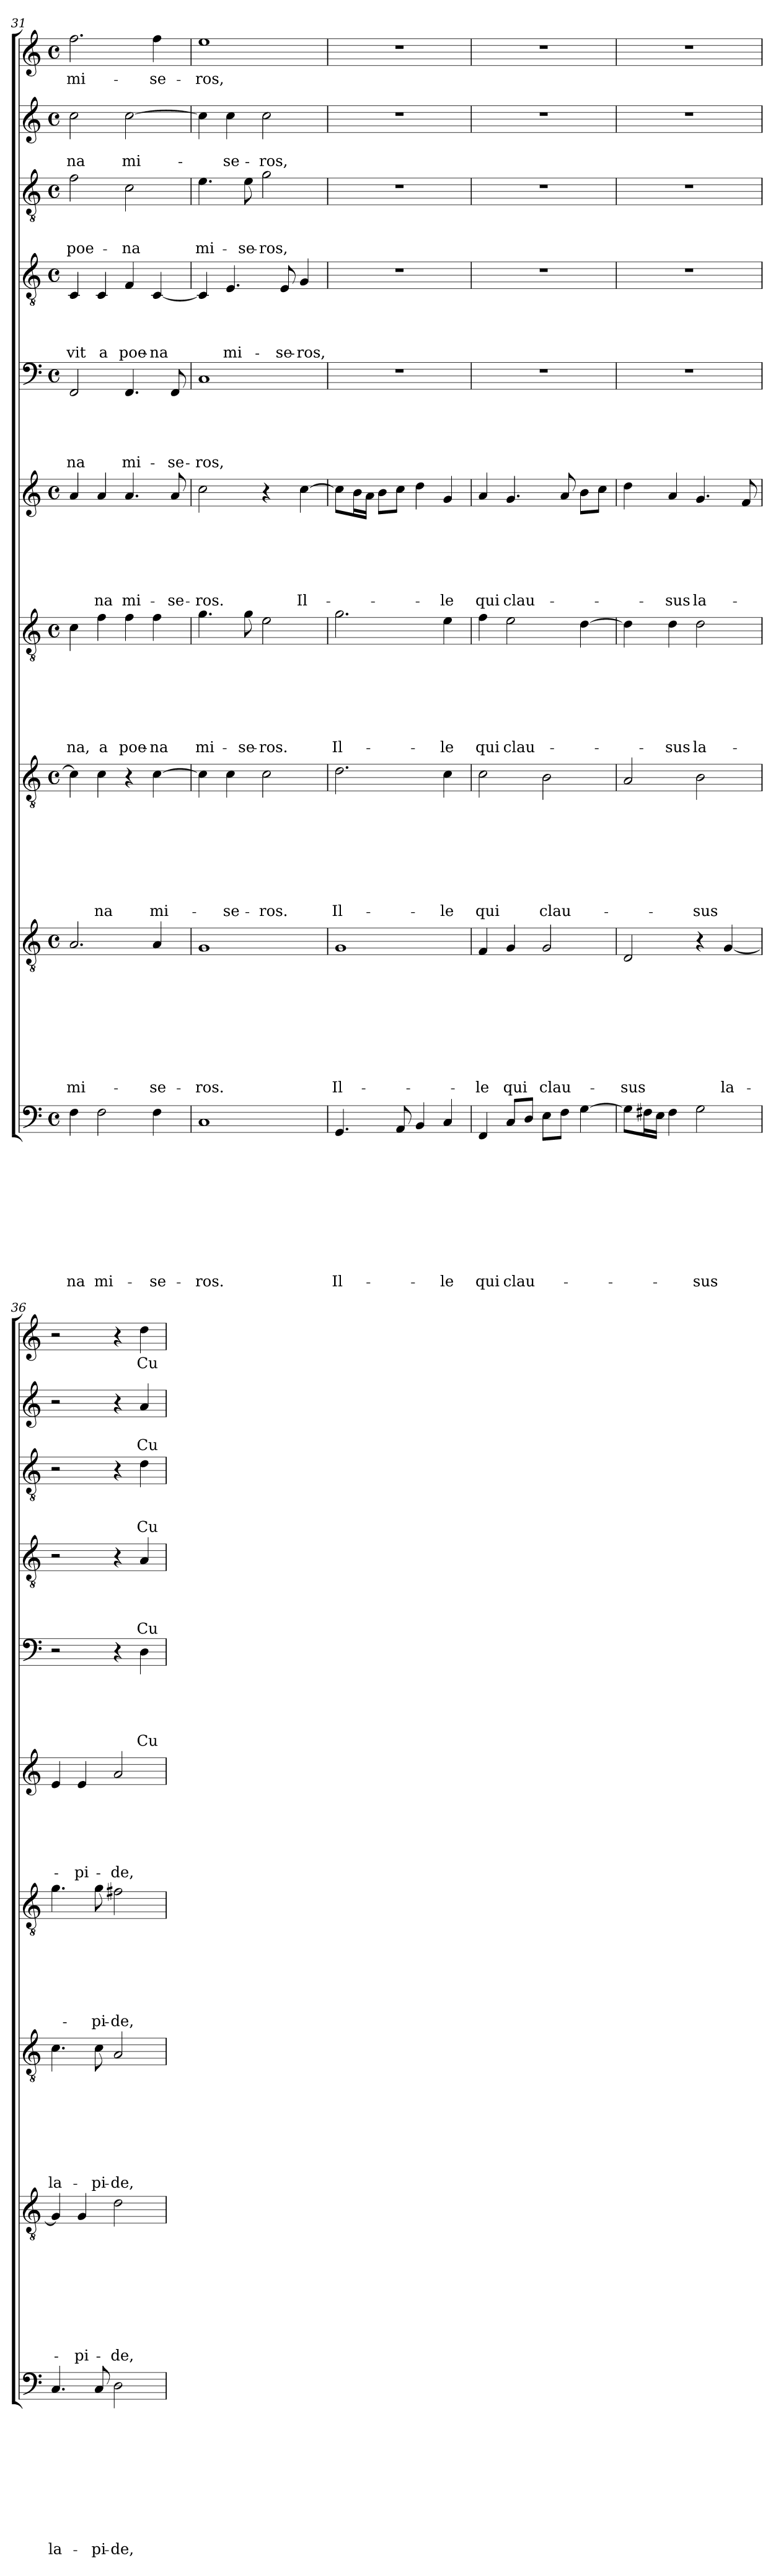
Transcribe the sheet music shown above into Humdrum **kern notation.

**kern	**text	**text	**text	**text	**text	**text	**text	**text	**text	**text	**kern	**text	**text	**text	**text	**text	**text	**text	**text	**text	**kern	**text	**text	**text	**text	**text	**text	**text	**text	**kern	**text	**text	**text	**text	**text	**text	**text	**kern	**text	**text	**text	**text	**text	**text	**kern	**text	**text	**text	**text	**text	**kern	**text	**text	**text	**text	**kern	**text	**text	**text	**kern	**text	**text	**kern	**text
*part10	*part10	*part10	*part10	*part10	*part10	*part10	*part10	*part10	*part10	*part10	*part9	*part9	*part9	*part9	*part9	*part9	*part9	*part9	*part9	*part9	*part8	*part8	*part8	*part8	*part8	*part8	*part8	*part8	*part8	*part7	*part7	*part7	*part7	*part7	*part7	*part7	*part7	*part6	*part6	*part6	*part6	*part6	*part6	*part6	*part5	*part5	*part5	*part5	*part5	*part5	*part4	*part4	*part4	*part4	*part4	*part3	*part3	*part3	*part3	*part2	*part2	*part2	*part1	*part1
*staff10	*staff10	*staff10	*staff10	*staff10	*staff10	*staff10	*staff10	*staff10	*staff10	*staff10	*staff9	*staff9	*staff9	*staff9	*staff9	*staff9	*staff9	*staff9	*staff9	*staff9	*staff8	*staff8	*staff8	*staff8	*staff8	*staff8	*staff8	*staff8	*staff8	*staff7	*staff7	*staff7	*staff7	*staff7	*staff7	*staff7	*staff7	*staff6	*staff6	*staff6	*staff6	*staff6	*staff6	*staff6	*staff5	*staff5	*staff5	*staff5	*staff5	*staff5	*staff4	*staff4	*staff4	*staff4	*staff4	*staff3	*staff3	*staff3	*staff3	*staff2	*staff2	*staff2	*staff1	*staff1
!!LO:LB:g=z
*clefF4	*	*	*	*	*	*	*	*	*	*	*clefGv2	*	*	*	*	*	*	*	*	*	*clefGv2	*	*	*	*	*	*	*	*	*clefGv2	*	*	*	*	*	*	*	*clefG2	*	*	*	*	*	*	*clefF4	*	*	*	*	*	*clefGv2	*	*	*	*	*clefGv2	*	*	*	*clefG2	*	*	*clefG2	*
*k[]	*	*	*	*	*	*	*	*	*	*	*k[]	*	*	*	*	*	*	*	*	*	*k[]	*	*	*	*	*	*	*	*	*k[]	*	*	*	*	*	*	*	*k[]	*	*	*	*	*	*	*k[]	*	*	*	*	*	*k[]	*	*	*	*	*k[]	*	*	*	*k[]	*	*	*k[]	*
*C:	*	*	*	*	*	*	*	*	*	*	*C:	*	*	*	*	*	*	*	*	*	*C:	*	*	*	*	*	*	*	*	*C:	*	*	*	*	*	*	*	*C:	*	*	*	*	*	*	*C:	*	*	*	*	*	*C:	*	*	*	*	*C:	*	*	*	*C:	*	*	*C:	*
*M4/4	*	*	*	*	*	*	*	*	*	*	*M4/4	*	*	*	*	*	*	*	*	*	*M4/4	*	*	*	*	*	*	*	*	*M4/4	*	*	*	*	*	*	*	*M4/4	*	*	*	*	*	*	*M4/4	*	*	*	*	*	*M4/4	*	*	*	*	*M4/4	*	*	*	*M4/4	*	*	*M4/4	*
*met(c)	*	*	*	*	*	*	*	*	*	*	*met(c)	*	*	*	*	*	*	*	*	*	*met(c)	*	*	*	*	*	*	*	*	*met(c)	*	*	*	*	*	*	*	*met(c)	*	*	*	*	*	*	*met(c)	*	*	*	*	*	*met(c)	*	*	*	*	*met(c)	*	*	*	*met(c)	*	*	*met(c)	*
=31	=31	=31	=31	=31	=31	=31	=31	=31	=31	=31	=31	=31	=31	=31	=31	=31	=31	=31	=31	=31	=31	=31	=31	=31	=31	=31	=31	=31	=31	=31	=31	=31	=31	=31	=31	=31	=31	=31	=31	=31	=31	=31	=31	=31	=31	=31	=31	=31	=31	=31	=31	=31	=31	=31	=31	=31	=31	=31	=31	=31	=31	=31	=31	=31
!	!	!	!	!	!	!	!	!	!	!LO:LY:b	!	!	!	!	!	!	!	!	!	!LO:LY:b	!	!	!	!	!	!	!	!	!	!	!	!	!	!	!	!	!LO:LY:b	!	!	!	!	!	!	!	!	!	!	!	!	!LO:LY:b	!	!	!	!	!LO:LY:b	!	!	!	!LO:LY:b	!	!	!LO:LY:b	!	!LO:LY:b
4F\	.	.	.	.	.	.	.	.	.	-na	2.A/	.	.	.	.	.	.	.	.	mi-	4c\]	.	.	.	.	.	.	.	.	4c\	.	.	.	.	.	.	-na,	4a/	.	.	.	.	.	.	2FF/	.	.	.	.	-na	4C/	.	.	.	-vit	2f\	.	.	poe-	2cc\	.	-na	2.ff\	mi-
!	!	!	!	!	!	!	!	!	!	!LO:LY:b	!	!	!	!	!	!	!	!	!	!	!	!	!	!	!	!	!	!	!LO:LY:b	!	!	!	!	!	!	!	!LO:LY:b	!	!	!	!	!	!	!LO:LY:b	!	!	!	!	!	!	!	!	!	!	!LO:LY:b	!	!	!	!	!	!	!	!	!
2F\	.	.	.	.	.	.	.	.	.	mi-	.	.	.	.	.	.	.	.	.	.	4c\	.	.	.	.	.	.	.	-na	4f\	.	.	.	.	.	.	a	4a/	.	.	.	.	.	-na	.	.	.	.	.	.	4C/	.	.	.	a	.	.	.	.	.	.	.	.	.
!	!	!	!	!	!	!	!	!	!	!	!	!	!	!	!	!	!	!	!	!	!	!	!	!	!	!	!	!	!	!	!	!	!	!	!	!	!LO:LY:b	!	!	!	!	!	!	!LO:LY:b	!	!	!	!	!	!LO:LY:b	!	!	!	!	!LO:LY:b	!	!	!	!LO:LY:b	!	!	!LO:LY:b	!	!
.	.	.	.	.	.	.	.	.	.	.	.	.	.	.	.	.	.	.	.	.	4r	.	.	.	.	.	.	.	.	4f\	.	.	.	.	.	.	poe-	4.a/	.	.	.	.	.	mi-	4.FF/	.	.	.	.	mi-	4F/	.	.	.	poe-	2c\	.	.	-na	[2cc\	.	mi-	.	.
!	!	!	!	!	!	!	!	!	!	!LO:LY:b	!	!	!	!	!	!	!	!	!	!LO:LY:b	!	!	!	!	!	!	!	!	!LO:LY:b	!	!	!	!	!	!	!	!LO:LY:b	!	!	!	!	!	!	!	!	!	!	!	!	!	!	!	!	!	!LO:LY:b	!	!	!	!	!	!	!	!	!LO:LY:b
4F\	.	.	.	.	.	.	.	.	.	-se-	4A/	.	.	.	.	.	.	.	.	-se-	[4c\	.	.	.	.	.	.	.	mi-	4f\	.	.	.	.	.	.	-na	.	.	.	.	.	.	.	.	.	.	.	.	.	[4C/	.	.	.	-na	.	.	.	.	.	.	.	4ff\	-se-
!	!	!	!	!	!	!	!	!	!	!	!	!	!	!	!	!	!	!	!	!	!	!	!	!	!	!	!	!	!	!	!	!	!	!	!	!	!	!	!	!	!	!	!	!LO:LY:b	!	!	!	!	!	!LO:LY:b	!	!	!	!	!	!	!	!	!	!	!	!	!	!
.	.	.	.	.	.	.	.	.	.	.	.	.	.	.	.	.	.	.	.	.	.	.	.	.	.	.	.	.	.	.	.	.	.	.	.	.	.	8a/	.	.	.	.	.	-se-	8FF/	.	.	.	.	-se-	.	.	.	.	.	.	.	.	.	.	.	.	.	.
=32	=32	=32	=32	=32	=32	=32	=32	=32	=32	=32	=32	=32	=32	=32	=32	=32	=32	=32	=32	=32	=32	=32	=32	=32	=32	=32	=32	=32	=32	=32	=32	=32	=32	=32	=32	=32	=32	=32	=32	=32	=32	=32	=32	=32	=32	=32	=32	=32	=32	=32	=32	=32	=32	=32	=32	=32	=32	=32	=32	=32	=32	=32	=32	=32
!	!	!	!	!	!	!	!	!	!	!LO:LY:b	!	!	!	!	!	!	!	!	!	!LO:LY:b	!	!	!	!	!	!	!	!	!	!	!	!	!	!	!	!	!LO:LY:b	!	!	!	!	!	!	!LO:LY:b	!	!	!	!	!	!LO:LY:b	!	!	!	!	!	!	!	!	!LO:LY:b	!	!	!	!	!LO:LY:b
1C	.	.	.	.	.	.	.	.	.	-ros.	1G	.	.	.	.	.	.	.	.	-ros.	4c\]	.	.	.	.	.	.	.	.	4.g\	.	.	.	.	.	.	mi-	2cc\	.	.	.	.	.	-ros.	1C	.	.	.	.	-ros,	4C/]	.	.	.	.	4.e\	.	.	mi-	4cc\]	.	.	1ee	-ros,
!	!	!	!	!	!	!	!	!	!	!	!	!	!	!	!	!	!	!	!	!	!	!	!	!	!	!	!	!	!LO:LY:b	!	!	!	!	!	!	!	!	!	!	!	!	!	!	!	!	!	!	!	!	!	!	!	!	!	!LO:LY:b	!	!	!	!	!	!	!LO:LY:b	!	!
.	.	.	.	.	.	.	.	.	.	.	.	.	.	.	.	.	.	.	.	.	4c\	.	.	.	.	.	.	.	-se-	.	.	.	.	.	.	.	.	.	.	.	.	.	.	.	.	.	.	.	.	.	4.E/	.	.	.	mi-	.	.	.	.	4cc\	.	-se-	.	.
!	!	!	!	!	!	!	!	!	!	!	!	!	!	!	!	!	!	!	!	!	!	!	!	!	!	!	!	!	!	!	!	!	!	!	!	!	!LO:LY:b	!	!	!	!	!	!	!	!	!	!	!	!	!	!	!	!	!	!	!	!	!	!LO:LY:b	!	!	!	!	!
.	.	.	.	.	.	.	.	.	.	.	.	.	.	.	.	.	.	.	.	.	.	.	.	.	.	.	.	.	.	8g\	.	.	.	.	.	.	-se-	.	.	.	.	.	.	.	.	.	.	.	.	.	.	.	.	.	.	8e\	.	.	-se-	.	.	.	.	.
!	!	!	!	!	!	!	!	!	!	!	!	!	!	!	!	!	!	!	!	!	!	!	!	!	!	!	!	!	!LO:LY:b	!	!	!	!	!	!	!	!LO:LY:b	!	!	!	!	!	!	!	!	!	!	!	!	!	!	!	!	!	!	!	!	!	!LO:LY:b	!	!	!LO:LY:b	!	!
.	.	.	.	.	.	.	.	.	.	.	.	.	.	.	.	.	.	.	.	.	2c\	.	.	.	.	.	.	.	-ros.	2e\	.	.	.	.	.	.	-ros.	4r	.	.	.	.	.	.	.	.	.	.	.	.	.	.	.	.	.	2g\	.	.	-ros,	2cc\	.	-ros,	.	.
!	!	!	!	!	!	!	!	!	!	!	!	!	!	!	!	!	!	!	!	!	!	!	!	!	!	!	!	!	!	!	!	!	!	!	!	!	!	!	!	!	!	!	!	!	!	!	!	!	!	!	!	!	!	!	!LO:LY:b	!	!	!	!	!	!	!	!	!
.	.	.	.	.	.	.	.	.	.	.	.	.	.	.	.	.	.	.	.	.	.	.	.	.	.	.	.	.	.	.	.	.	.	.	.	.	.	.	.	.	.	.	.	.	.	.	.	.	.	.	8E/	.	.	.	-se-	.	.	.	.	.	.	.	.	.
!	!	!	!	!	!	!	!	!	!	!	!	!	!	!	!	!	!	!	!	!	!	!	!	!	!	!	!	!	!	!	!	!	!	!	!	!	!	!	!	!	!	!	!	!LO:LY:b	!	!	!	!	!	!	!	!	!	!	!LO:LY:b	!	!	!	!	!	!	!	!	!
.	.	.	.	.	.	.	.	.	.	.	.	.	.	.	.	.	.	.	.	.	.	.	.	.	.	.	.	.	.	.	.	.	.	.	.	.	.	[4cc\	.	.	.	.	.	Il-	.	.	.	.	.	.	4G/	.	.	.	-ros,	.	.	.	.	.	.	.	.	.
=33	=33	=33	=33	=33	=33	=33	=33	=33	=33	=33	=33	=33	=33	=33	=33	=33	=33	=33	=33	=33	=33	=33	=33	=33	=33	=33	=33	=33	=33	=33	=33	=33	=33	=33	=33	=33	=33	=33	=33	=33	=33	=33	=33	=33	=33	=33	=33	=33	=33	=33	=33	=33	=33	=33	=33	=33	=33	=33	=33	=33	=33	=33	=33	=33
!	!	!	!	!	!	!	!	!	!	!LO:LY:b	!	!	!	!	!	!	!	!	!	!LO:LY:b	!	!	!	!	!	!	!	!	!LO:LY:b	!	!	!	!	!	!	!	!LO:LY:b	!	!	!	!	!	!	!	!	!	!	!	!	!	!	!	!	!	!	!	!	!	!	!	!	!	!	!
4.GG/	.	.	.	.	.	.	.	.	.	Il-	1G	.	.	.	.	.	.	.	.	Il-	2.d\	.	.	.	.	.	.	.	Il-	2.g\	.	.	.	.	.	.	Il-	8cc\L]	.	.	.	.	.	.	1r	.	.	.	.	.	1r	.	.	.	.	1r	.	.	.	1r	.	.	1r	.
.	.	.	.	.	.	.	.	.	.	.	.	.	.	.	.	.	.	.	.	.	.	.	.	.	.	.	.	.	.	.	.	.	.	.	.	.	.	16b\L	.	.	.	.	.	.	.	.	.	.	.	.	.	.	.	.	.	.	.	.	.	.	.	.	.	.
.	.	.	.	.	.	.	.	.	.	.	.	.	.	.	.	.	.	.	.	.	.	.	.	.	.	.	.	.	.	.	.	.	.	.	.	.	.	16a\JJ	.	.	.	.	.	.	.	.	.	.	.	.	.	.	.	.	.	.	.	.	.	.	.	.	.	.
.	.	.	.	.	.	.	.	.	.	.	.	.	.	.	.	.	.	.	.	.	.	.	.	.	.	.	.	.	.	.	.	.	.	.	.	.	.	8b\L	.	.	.	.	.	.	.	.	.	.	.	.	.	.	.	.	.	.	.	.	.	.	.	.	.	.
8AA/	.	.	.	.	.	.	.	.	.	.	.	.	.	.	.	.	.	.	.	.	.	.	.	.	.	.	.	.	.	.	.	.	.	.	.	.	.	8cc\J	.	.	.	.	.	.	.	.	.	.	.	.	.	.	.	.	.	.	.	.	.	.	.	.	.	.
4BB/	.	.	.	.	.	.	.	.	.	.	.	.	.	.	.	.	.	.	.	.	.	.	.	.	.	.	.	.	.	.	.	.	.	.	.	.	.	4dd\	.	.	.	.	.	.	.	.	.	.	.	.	.	.	.	.	.	.	.	.	.	.	.	.	.	.
!	!	!	!	!	!	!	!	!	!	!LO:LY:b	!	!	!	!	!	!	!	!	!	!	!	!	!	!	!	!	!	!	!LO:LY:b	!	!	!	!	!	!	!	!LO:LY:b	!	!	!	!	!	!	!LO:LY:b	!	!	!	!	!	!	!	!	!	!	!	!	!	!	!	!	!	!	!	!
4C/	.	.	.	.	.	.	.	.	.	-le	.	.	.	.	.	.	.	.	.	.	4c\	.	.	.	.	.	.	.	-le	4e\	.	.	.	.	.	.	-le	4g/	.	.	.	.	.	-le	.	.	.	.	.	.	.	.	.	.	.	.	.	.	.	.	.	.	.	.
=34	=34	=34	=34	=34	=34	=34	=34	=34	=34	=34	=34	=34	=34	=34	=34	=34	=34	=34	=34	=34	=34	=34	=34	=34	=34	=34	=34	=34	=34	=34	=34	=34	=34	=34	=34	=34	=34	=34	=34	=34	=34	=34	=34	=34	=34	=34	=34	=34	=34	=34	=34	=34	=34	=34	=34	=34	=34	=34	=34	=34	=34	=34	=34	=34
!	!	!	!	!	!	!	!	!	!	!LO:LY:b	!	!	!	!	!	!	!	!	!	!LO:LY:b	!	!	!	!	!	!	!	!	!LO:LY:b	!	!	!	!	!	!	!	!LO:LY:b	!	!	!	!	!	!	!LO:LY:b	!	!	!	!	!	!	!	!	!	!	!	!	!	!	!	!	!	!	!	!
4FF/	.	.	.	.	.	.	.	.	.	qui	4F/	.	.	.	.	.	.	.	.	-le	2c\	.	.	.	.	.	.	.	qui	4f\	.	.	.	.	.	.	qui	4a/	.	.	.	.	.	qui	1r	.	.	.	.	.	1r	.	.	.	.	1r	.	.	.	1r	.	.	1r	.
!	!	!	!	!	!	!	!	!	!	!LO:LY:b	!	!	!	!	!	!	!	!	!	!LO:LY:b	!	!	!	!	!	!	!	!	!	!	!	!	!	!	!	!	!LO:LY:b	!	!	!	!	!	!	!LO:LY:b	!	!	!	!	!	!	!	!	!	!	!	!	!	!	!	!	!	!	!	!
8C/L	.	.	.	.	.	.	.	.	.	clau-	4G/	.	.	.	.	.	.	.	.	qui	.	.	.	.	.	.	.	.	.	2e\	.	.	.	.	.	.	clau-	4.g/	.	.	.	.	.	clau-	.	.	.	.	.	.	.	.	.	.	.	.	.	.	.	.	.	.	.	.
8D/J	.	.	.	.	.	.	.	.	.	.	.	.	.	.	.	.	.	.	.	.	.	.	.	.	.	.	.	.	.	.	.	.	.	.	.	.	.	.	.	.	.	.	.	.	.	.	.	.	.	.	.	.	.	.	.	.	.	.	.	.	.	.	.	.
!	!	!	!	!	!	!	!	!	!	!	!	!	!	!	!	!	!	!	!	!LO:LY:b	!	!	!	!	!	!	!	!	!LO:LY:b	!	!	!	!	!	!	!	!	!	!	!	!	!	!	!	!	!	!	!	!	!	!	!	!	!	!	!	!	!	!	!	!	!	!	!
8E\L	.	.	.	.	.	.	.	.	.	.	2G/	.	.	.	.	.	.	.	.	clau-	2B\	.	.	.	.	.	.	.	clau-	.	.	.	.	.	.	.	.	.	.	.	.	.	.	.	.	.	.	.	.	.	.	.	.	.	.	.	.	.	.	.	.	.	.	.
8F\J	.	.	.	.	.	.	.	.	.	.	.	.	.	.	.	.	.	.	.	.	.	.	.	.	.	.	.	.	.	.	.	.	.	.	.	.	.	8a/	.	.	.	.	.	.	.	.	.	.	.	.	.	.	.	.	.	.	.	.	.	.	.	.	.	.
[4G\	.	.	.	.	.	.	.	.	.	.	.	.	.	.	.	.	.	.	.	.	.	.	.	.	.	.	.	.	.	[4d\	.	.	.	.	.	.	.	8b\L	.	.	.	.	.	.	.	.	.	.	.	.	.	.	.	.	.	.	.	.	.	.	.	.	.	.
.	.	.	.	.	.	.	.	.	.	.	.	.	.	.	.	.	.	.	.	.	.	.	.	.	.	.	.	.	.	.	.	.	.	.	.	.	.	8cc\J	.	.	.	.	.	.	.	.	.	.	.	.	.	.	.	.	.	.	.	.	.	.	.	.	.	.
=35	=35	=35	=35	=35	=35	=35	=35	=35	=35	=35	=35	=35	=35	=35	=35	=35	=35	=35	=35	=35	=35	=35	=35	=35	=35	=35	=35	=35	=35	=35	=35	=35	=35	=35	=35	=35	=35	=35	=35	=35	=35	=35	=35	=35	=35	=35	=35	=35	=35	=35	=35	=35	=35	=35	=35	=35	=35	=35	=35	=35	=35	=35	=35	=35
!	!	!	!	!	!	!	!	!	!	!	!	!	!	!	!	!	!	!	!	!LO:LY:b	!	!	!	!	!	!	!	!	!	!	!	!	!	!	!	!	!	!	!	!	!	!	!	!	!	!	!	!	!	!	!	!	!	!	!	!	!	!	!	!	!	!	!	!
8G\L]	.	.	.	.	.	.	.	.	.	.	2D/	.	.	.	.	.	.	.	.	-sus	2A/	.	.	.	.	.	.	.	.	4d\]	.	.	.	.	.	.	.	4dd\	.	.	.	.	.	.	1r	.	.	.	.	.	1r	.	.	.	.	1r	.	.	.	1r	.	.	1r	.
16F#X\L	.	.	.	.	.	.	.	.	.	.	.	.	.	.	.	.	.	.	.	.	.	.	.	.	.	.	.	.	.	.	.	.	.	.	.	.	.	.	.	.	.	.	.	.	.	.	.	.	.	.	.	.	.	.	.	.	.	.	.	.	.	.	.	.
16E\JJ	.	.	.	.	.	.	.	.	.	.	.	.	.	.	.	.	.	.	.	.	.	.	.	.	.	.	.	.	.	.	.	.	.	.	.	.	.	.	.	.	.	.	.	.	.	.	.	.	.	.	.	.	.	.	.	.	.	.	.	.	.	.	.	.
!	!	!	!	!	!	!	!	!	!	!	!	!	!	!	!	!	!	!	!	!	!	!	!	!	!	!	!	!	!	!	!	!	!	!	!	!	!LO:LY:b	!	!	!	!	!	!	!LO:LY:b	!	!	!	!	!	!	!	!	!	!	!	!	!	!	!	!	!	!	!	!
4F#\	.	.	.	.	.	.	.	.	.	.	.	.	.	.	.	.	.	.	.	.	.	.	.	.	.	.	.	.	.	4d\	.	.	.	.	.	.	-sus	4a/	.	.	.	.	.	-sus	.	.	.	.	.	.	.	.	.	.	.	.	.	.	.	.	.	.	.	.
!	!	!	!	!	!	!	!	!	!	!LO:LY:b	!	!	!	!	!	!	!	!	!	!	!	!	!	!	!	!	!	!	!LO:LY:b	!	!	!	!	!	!	!	!LO:LY:b	!	!	!	!	!	!	!LO:LY:b	!	!	!	!	!	!	!	!	!	!	!	!	!	!	!	!	!	!	!	!
2G\	.	.	.	.	.	.	.	.	.	-sus	4r	.	.	.	.	.	.	.	.	.	2B\	.	.	.	.	.	.	.	-sus	2d\	.	.	.	.	.	.	la-	4.g/	.	.	.	.	.	la-	.	.	.	.	.	.	.	.	.	.	.	.	.	.	.	.	.	.	.	.
!	!	!	!	!	!	!	!	!	!	!	!	!	!	!	!	!	!	!	!	!LO:LY:b	!	!	!	!	!	!	!	!	!	!	!	!	!	!	!	!	!	!	!	!	!	!	!	!	!	!	!	!	!	!	!	!	!	!	!	!	!	!	!	!	!	!	!	!
.	.	.	.	.	.	.	.	.	.	.	[4G/	.	.	.	.	.	.	.	.	la-	.	.	.	.	.	.	.	.	.	.	.	.	.	.	.	.	.	.	.	.	.	.	.	.	.	.	.	.	.	.	.	.	.	.	.	.	.	.	.	.	.	.	.	.
.	.	.	.	.	.	.	.	.	.	.	.	.	.	.	.	.	.	.	.	.	.	.	.	.	.	.	.	.	.	.	.	.	.	.	.	.	.	8f/	.	.	.	.	.	.	.	.	.	.	.	.	.	.	.	.	.	.	.	.	.	.	.	.	.	.
!!LO:PB:g=z
=36	=36	=36	=36	=36	=36	=36	=36	=36	=36	=36	=36	=36	=36	=36	=36	=36	=36	=36	=36	=36	=36	=36	=36	=36	=36	=36	=36	=36	=36	=36	=36	=36	=36	=36	=36	=36	=36	=36	=36	=36	=36	=36	=36	=36	=36	=36	=36	=36	=36	=36	=36	=36	=36	=36	=36	=36	=36	=36	=36	=36	=36	=36	=36	=36
!	!	!	!	!	!	!	!	!	!	!LO:LY:b	!	!	!	!	!	!	!	!	!	!	!	!	!	!	!	!	!	!	!LO:LY:b	!	!	!	!	!	!	!	!	!	!	!	!	!	!	!	!	!	!	!	!	!	!	!	!	!	!	!	!	!	!	!	!	!	!	!
4.C/	.	.	.	.	.	.	.	.	.	la-	4G/]	.	.	.	.	.	.	.	.	.	4.c\	.	.	.	.	.	.	.	la-	4.g\	.	.	.	.	.	.	.	4e/	.	.	.	.	.	.	2r	.	.	.	.	.	2r	.	.	.	.	2r	.	.	.	2r	.	.	2r	.
!	!	!	!	!	!	!	!	!	!	!	!	!	!	!	!	!	!	!	!	!LO:LY:b	!	!	!	!	!	!	!	!	!	!	!	!	!	!	!	!	!	!	!	!	!	!	!	!LO:LY:b	!	!	!	!	!	!	!	!	!	!	!	!	!	!	!	!	!	!	!	!
.	.	.	.	.	.	.	.	.	.	.	4G/	.	.	.	.	.	.	.	.	-pi-	.	.	.	.	.	.	.	.	.	.	.	.	.	.	.	.	.	4e/	.	.	.	.	.	-pi-	.	.	.	.	.	.	.	.	.	.	.	.	.	.	.	.	.	.	.	.
!	!	!	!	!	!	!	!	!	!	!LO:LY:b	!	!	!	!	!	!	!	!	!	!	!	!	!	!	!	!	!	!	!LO:LY:b	!	!	!	!	!	!	!	!LO:LY:b	!	!	!	!	!	!	!	!	!	!	!	!	!	!	!	!	!	!	!	!	!	!	!	!	!	!	!
8C/	.	.	.	.	.	.	.	.	.	-pi-	.	.	.	.	.	.	.	.	.	.	8c\	.	.	.	.	.	.	.	-pi-	8g\	.	.	.	.	.	.	-pi-	.	.	.	.	.	.	.	.	.	.	.	.	.	.	.	.	.	.	.	.	.	.	.	.	.	.	.
!	!	!	!	!	!	!	!	!	!	!LO:LY:b	!	!	!	!	!	!	!	!	!	!LO:LY:b	!	!	!	!	!	!	!	!	!LO:LY:b	!	!	!	!	!	!	!	!LO:LY:b	!	!	!	!	!	!	!LO:LY:b	!	!	!	!	!	!	!	!	!	!	!	!	!	!	!	!	!	!	!	!
2D\	.	.	.	.	.	.	.	.	.	-de,	2d\	.	.	.	.	.	.	.	.	-de,	2A/	.	.	.	.	.	.	.	-de,	2f#X\	.	.	.	.	.	.	-de,	2a/	.	.	.	.	.	-de,	4r	.	.	.	.	.	4r	.	.	.	.	4r	.	.	.	4r	.	.	4r	.
!	!	!	!	!	!	!	!	!	!	!	!	!	!	!	!	!	!	!	!	!	!	!	!	!	!	!	!	!	!	!	!	!	!	!	!	!	!	!	!	!	!	!	!	!	!	!	!	!	!	!LO:LY:b	!	!	!	!	!LO:LY:b	!	!	!	!LO:LY:b	!	!	!LO:LY:b	!	!LO:LY:b
.	.	.	.	.	.	.	.	.	.	.	.	.	.	.	.	.	.	.	.	.	.	.	.	.	.	.	.	.	.	.	.	.	.	.	.	.	.	.	.	.	.	.	.	.	4D\	.	.	.	.	Cu-	4A/	.	.	.	Cu-	4d\	.	.	Cu-	4a/	.	Cu-	4dd\	Cu-
=	=	=	=	=	=	=	=	=	=	=	=	=	=	=	=	=	=	=	=	=	=	=	=	=	=	=	=	=	=	=	=	=	=	=	=	=	=	=	=	=	=	=	=	=	=	=	=	=	=	=	=	=	=	=	=	=	=	=	=	=	=	=	=	=
*-	*-	*-	*-	*-	*-	*-	*-	*-	*-	*-	*-	*-	*-	*-	*-	*-	*-	*-	*-	*-	*-	*-	*-	*-	*-	*-	*-	*-	*-	*-	*-	*-	*-	*-	*-	*-	*-	*-	*-	*-	*-	*-	*-	*-	*-	*-	*-	*-	*-	*-	*-	*-	*-	*-	*-	*-	*-	*-	*-	*-	*-	*-	*-	*-
